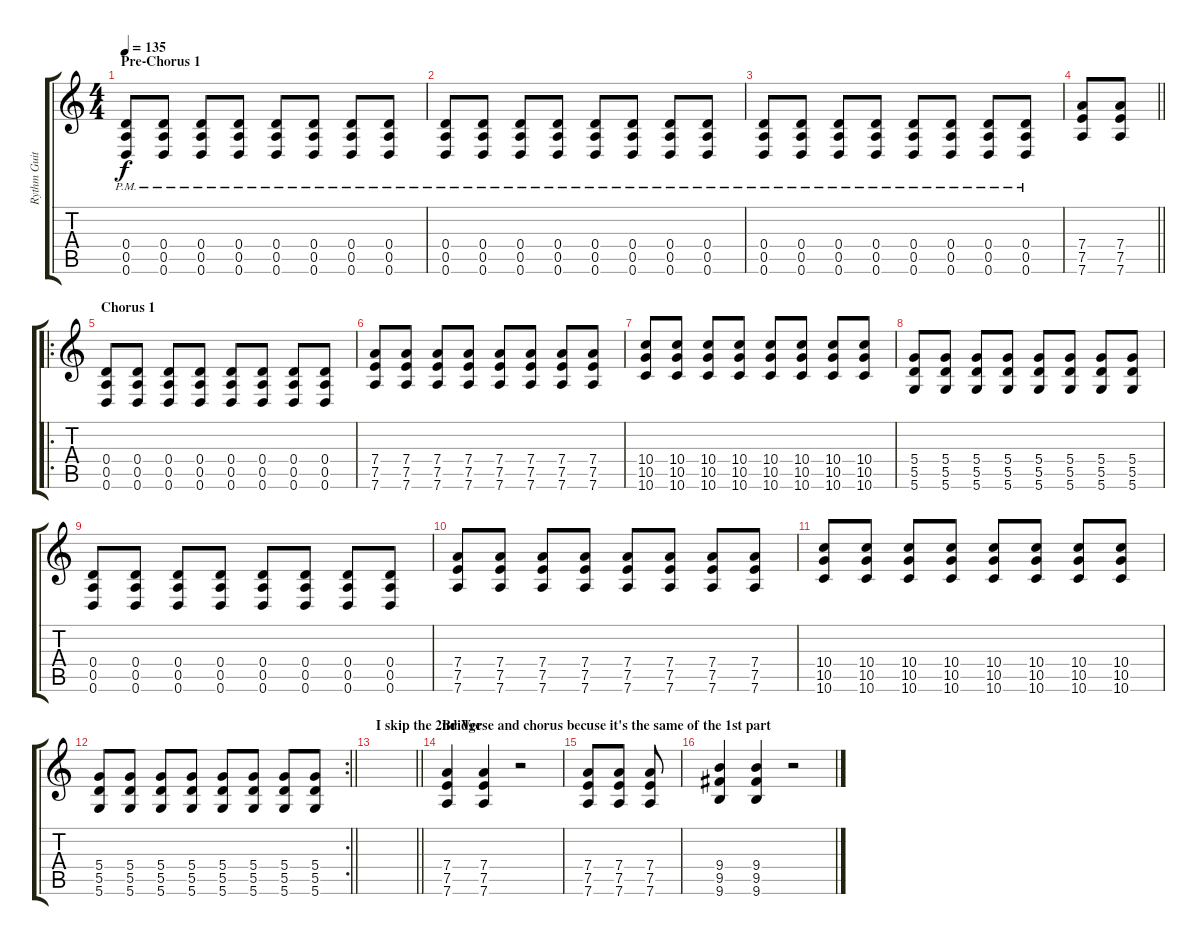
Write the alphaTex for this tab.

\track ("Rythm Guitar" "Rythm Guit") {instrument distortionguitar}
\staff {score tabs}
\tuning (E4 B3 G3 D3 A2 D2) {hide}
\ts (4 4)
\section ("" "Pre-Chorus 1")
\tempo 135
\clef g2
\ks c
(0.4{pm} 0.5{pm} 0.6{pm}).8{dy f} (0.4{pm} 0.5{pm} 0.6{pm}).8 (0.4{pm} 0.5{pm} 0.6{pm}).8 (0.4{pm} 0.5{pm} 0.6{pm}).8 (0.4{pm} 0.5{pm} 0.6{pm}).8 (0.4{pm} 0.5{pm} 0.6{pm}).8 (0.4{pm} 0.5{pm} 0.6{pm}).8 (0.4{pm} 0.5{pm} 0.6{pm}).8 |
(0.4{pm} 0.5{pm} 0.6{pm}).8 (0.4{pm} 0.5{pm} 0.6{pm}).8 (0.4{pm} 0.5{pm} 0.6{pm}).8 (0.4{pm} 0.5{pm} 0.6{pm}).8 (0.4{pm} 0.5{pm} 0.6{pm}).8 (0.4{pm} 0.5{pm} 0.6{pm}).8 (0.4{pm} 0.5{pm} 0.6{pm}).8 (0.4{pm} 0.5{pm} 0.6{pm}).8 |
(0.4{pm} 0.5{pm} 0.6{pm}).8 (0.4{pm} 0.5{pm} 0.6{pm}).8 (0.4{pm} 0.5{pm} 0.6{pm}).8 (0.4{pm} 0.5{pm} 0.6{pm}).8 (0.4{pm} 0.5{pm} 0.6{pm}).8 (0.4{pm} 0.5{pm} 0.6{pm}).8 (0.4{pm} 0.5{pm} 0.6{pm}).8 (0.4{pm} 0.5{pm} 0.6{pm}).8 |
\barLineRight lightlight
(7.4 7.5 7.6).8 (7.4 7.5 7.6).8 |
\ro
\section ("" "Chorus 1")
(0.4 0.5 0.6).8 (0.4 0.5 0.6).8 (0.4 0.5 0.6).8 (0.4 0.5 0.6).8 (0.4 0.5 0.6).8 (0.4 0.5 0.6).8 (0.4 0.5 0.6).8 (0.4 0.5 0.6).8 |
(7.4 7.5 7.6).8 (7.4 7.5 7.6).8 (7.4 7.5 7.6).8 (7.4 7.5 7.6).8 (7.4 7.5 7.6).8 (7.4 7.5 7.6).8 (7.4 7.5 7.6).8 (7.4 7.5 7.6).8 |
(10.4 10.5 10.6).8 (10.4 10.5 10.6).8 (10.4 10.5 10.6).8 (10.4 10.5 10.6).8 (10.4 10.5 10.6).8 (10.4 10.5 10.6).8 (10.4 10.5 10.6).8 (10.4 10.5 10.6).8 |
(5.4 5.5 5.6).8 (5.4 5.5 5.6).8 (5.4 5.5 5.6).8 (5.4 5.5 5.6).8 (5.4 5.5 5.6).8 (5.4 5.5 5.6).8 (5.4 5.5 5.6).8 (5.4 5.5 5.6).8 |
(0.4 0.5 0.6).8 (0.4 0.5 0.6).8 (0.4 0.5 0.6).8 (0.4 0.5 0.6).8 (0.4 0.5 0.6).8 (0.4 0.5 0.6).8 (0.4 0.5 0.6).8 (0.4 0.5 0.6).8 |
(7.4 7.5 7.6).8 (7.4 7.5 7.6).8 (7.4 7.5 7.6).8 (7.4 7.5 7.6).8 (7.4 7.5 7.6).8 (7.4 7.5 7.6).8 (7.4 7.5 7.6).8 (7.4 7.5 7.6).8 |
(10.4 10.5 10.6).8 (10.4 10.5 10.6).8 (10.4 10.5 10.6).8 (10.4 10.5 10.6).8 (10.4 10.5 10.6).8 (10.4 10.5 10.6).8 (10.4 10.5 10.6).8 (10.4 10.5 10.6).8 |
\rc 2
\barLineRight lightlight
(5.4 5.5 5.6).8 (5.4 5.5 5.6).8 (5.4 5.5 5.6).8 (5.4 5.5 5.6).8 (5.4 5.5 5.6).8 (5.4 5.5 5.6).8 (5.4 5.5 5.6).8 (5.4 5.5 5.6).8 |
\section ("" "I skip the 2nd Verse and chorus becuse it's the same of the 1st part")
\barLineRight lightlight
|
\section ("" "Bridge")
(7.4 7.5 7.6).4 (7.4 7.5 7.6).4 r.2 |
(7.4 7.5 7.6).8 (7.4 7.5 7.6).8 (7.4 7.5 7.6).8 |
(9.4 9.5 9.6).4 (9.4 9.5 9.6).4 r.2
